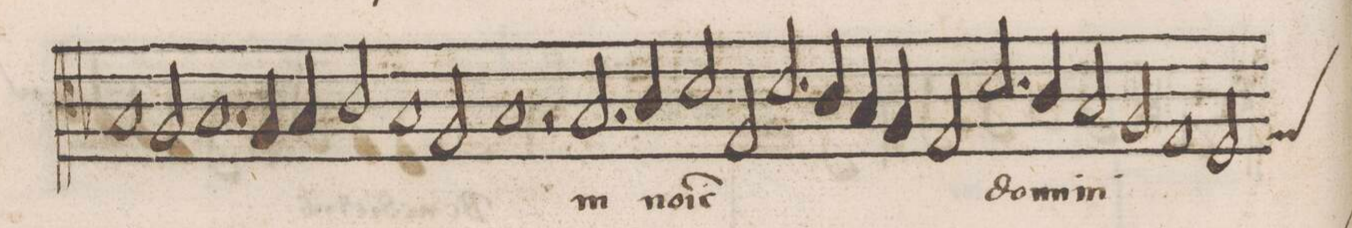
**kern	**text
*I"ALTVS	*
*clefC3	*
*k[b-]	*
*met(C)	*
*M2/1	*
1B-	.
2A/	.
=72-	=72-
1.B-	.
4A/	.
4B-/	.
=73-	=73-
2c/	.
1B-	.
2A/	.
=74-	=74-
1B-	.
2rA	.
2.B-/	in
=75-	=75-
4c/	no-
2d/	-(m)i-
2G/	-(n)e
2.d/	.
=76-	=76-
4c/	.
4B-/	.
4A/	.
2G/	.
2.d/	do-
=77-	=77-
4c/	-mi-
2B-/	-ni
2A/	.
1G/	.
=78-	=78-
*custos:G	*
2F/	.
*-	*-
